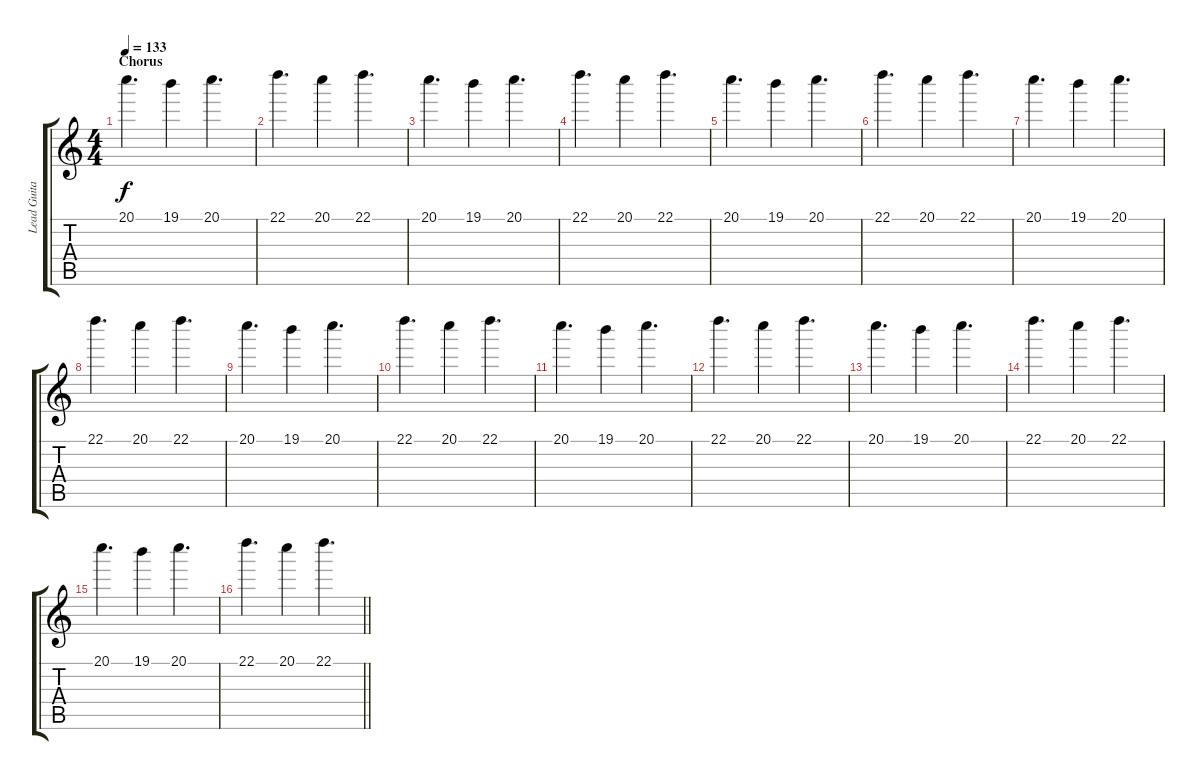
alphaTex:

\track ("Lead Guitar Voice 2" "Lead Guita") {instrument distortionguitar}
\staff {score tabs}
\tuning (E4 B3 G3 D3 A2 E2) {hide}
\ts (4 4)
\section ("" "Chorus")
\tempo 133
\clef g2
\ks c
20.1.4{d dy f volume 10 balance 11 instrument overdrivenguitar} 19.1.4 20.1.4{d} |
22.1.4{d} 20.1.4 22.1.4{d} |
20.1.4{d} 19.1.4 20.1.4{d} |
22.1.4{d} 20.1.4 22.1.4{d} |
20.1.4{d} 19.1.4 20.1.4{d} |
22.1.4{d} 20.1.4 22.1.4{d} |
20.1.4{d} 19.1.4 20.1.4{d} |
22.1.4{d} 20.1.4 22.1.4{d} |
20.1.4{d} 19.1.4 20.1.4{d} |
22.1.4{d} 20.1.4 22.1.4{d} |
20.1.4{d} 19.1.4 20.1.4{d} |
22.1.4{d} 20.1.4 22.1.4{d} |
20.1.4{d} 19.1.4 20.1.4{d} |
22.1.4{d} 20.1.4 22.1.4{d} |
20.1.4{d} 19.1.4 20.1.4{d} |
\barLineRight lightlight
22.1.4{d} 20.1.4 22.1.4{d}
